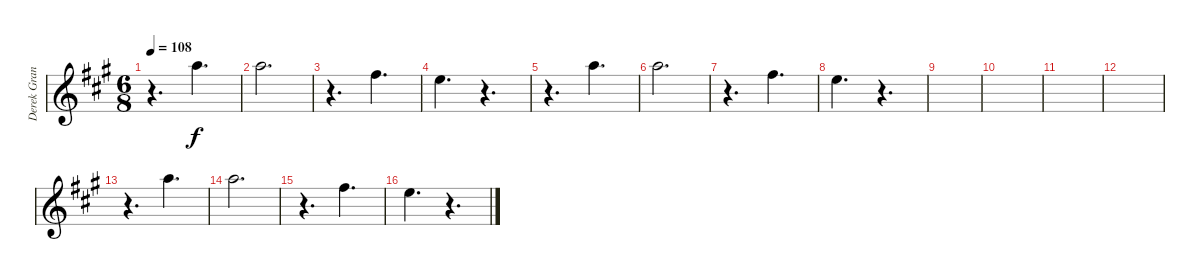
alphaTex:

\track ("Derek Grant - Vocals" "Derek Gran") {instrument overdrivenguitar}
\staff {score}
\tuning (E4 B3 G3 D3 A2 E2) {hide}
\ts (6 8)
\tempo 108
\clef g2
\ks a
r.4{d dy f} 5.1.4{d} |
5.1.2{d} |
r.4{d} 7.2.4{d} |
5.2.4{d} r.4{d} |
r.4{d} 5.1.4{d} |
5.1.2{d} |
r.4{d} 7.2.4{d} |
5.2.4{d} r.4{d} |
|
|
|
|
r.4{d} 5.1.4{d} |
5.1.2{d} |
r.4{d} 7.2.4{d} |
5.2.4{d} r.4{d}
